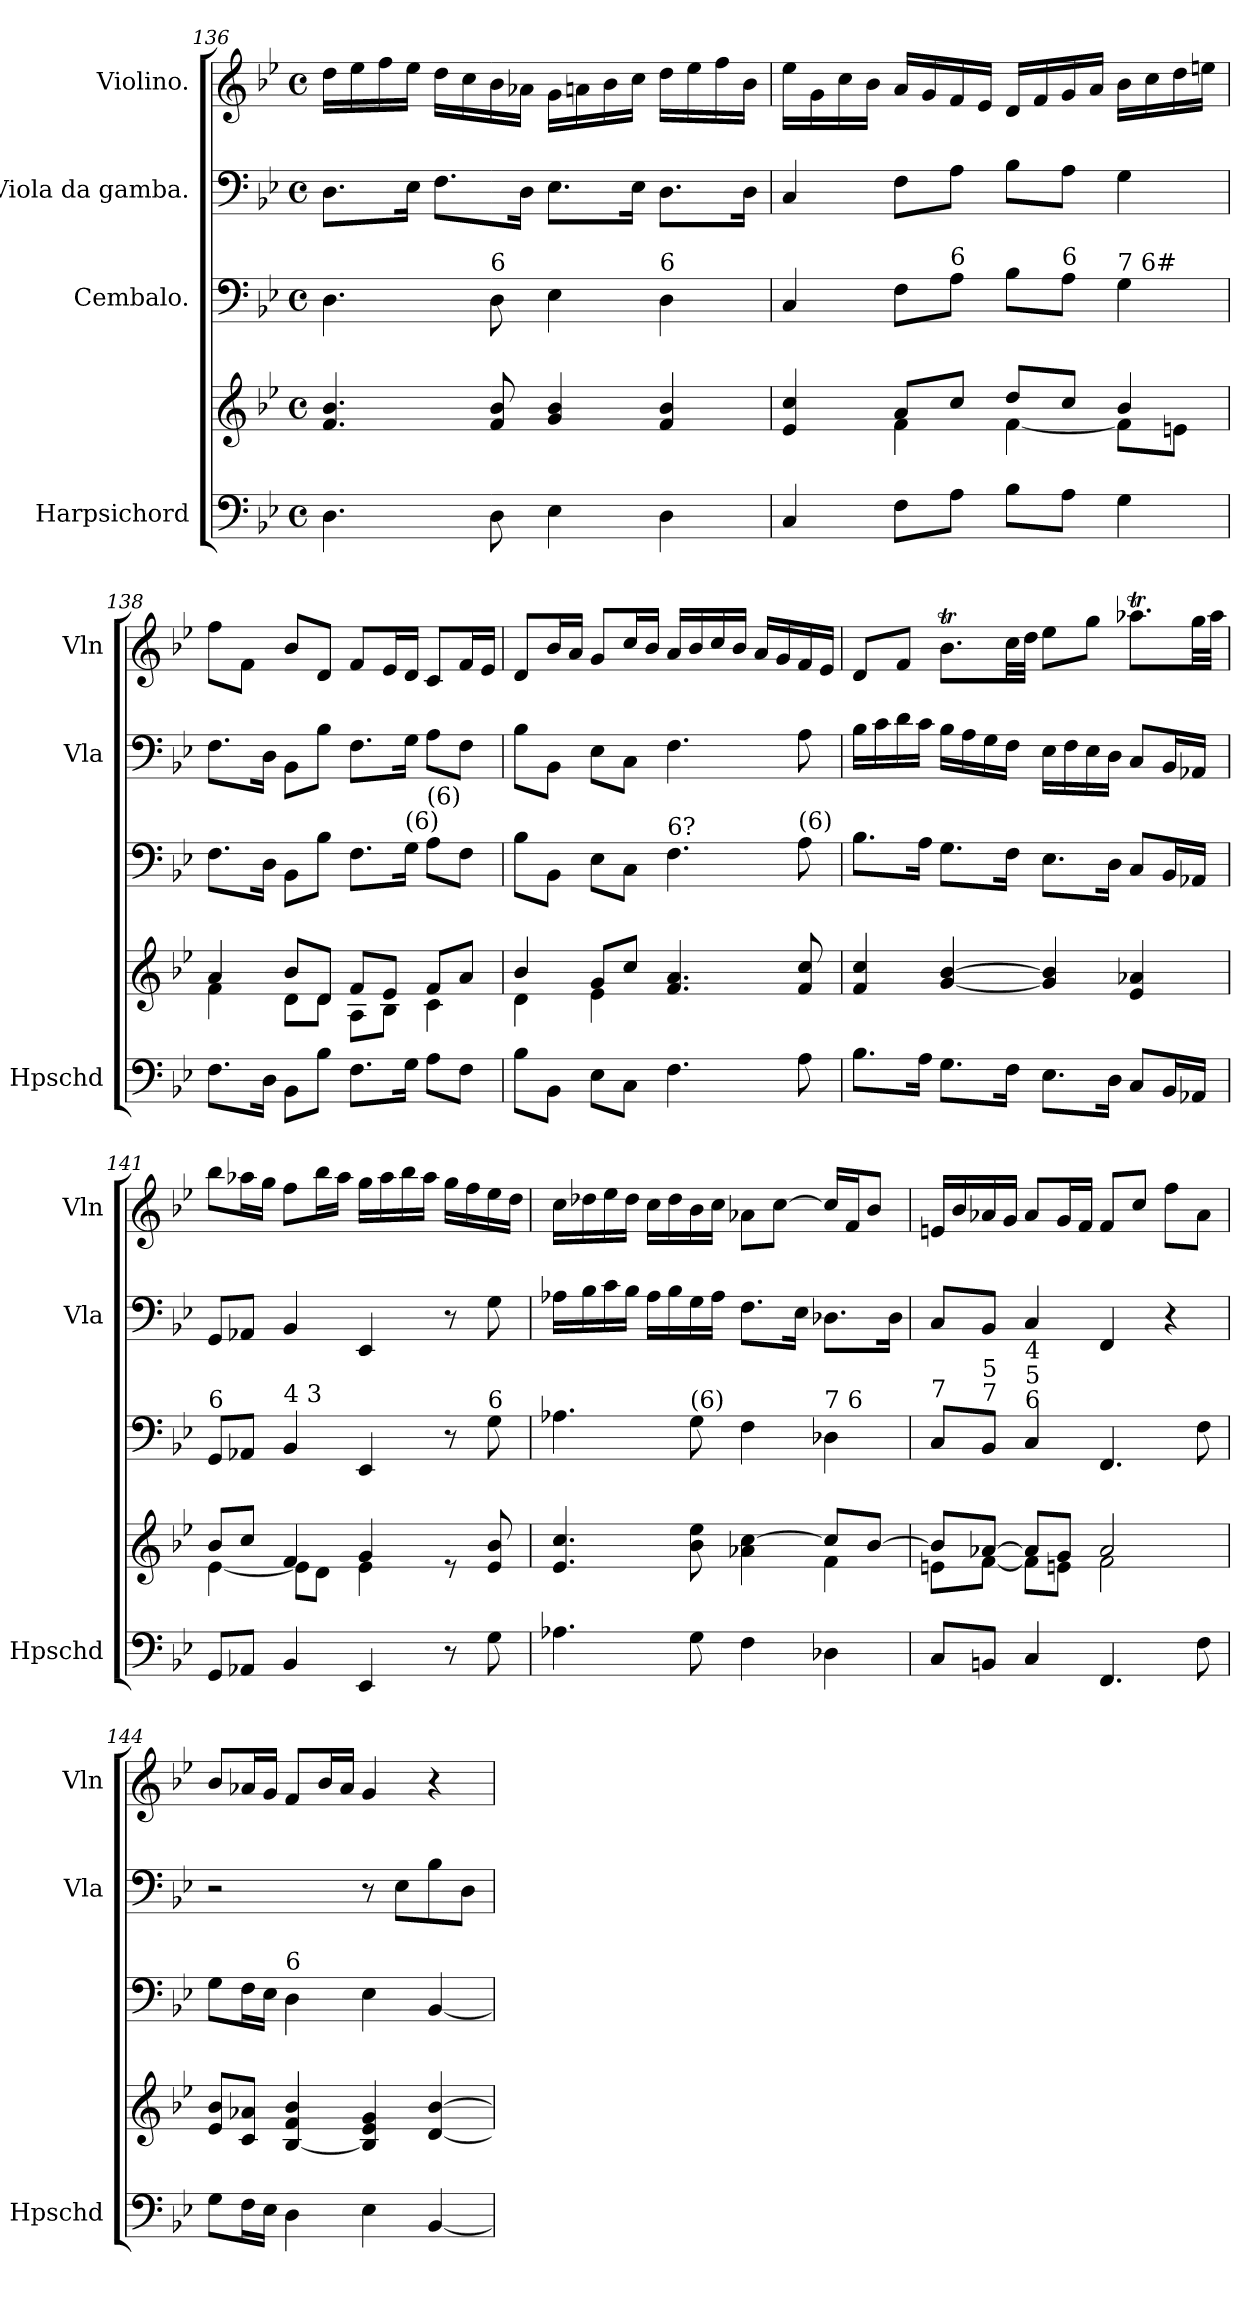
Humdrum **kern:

**kern	**kern	**kern	**kern	**kern
*part4	*part4	*part3	*part2	*part1
*staff5	*staff4	*staff3	*staff2	*staff1
*I"Harpsichord	*	*I"Cembalo.	*I"Viola da gamba.	*I"Violino.
*I'Hpschd	*	*	*I'Vla	*I'Vln
*clefF4	*clefG2	*clefF4	*clefF4	*clefG2
*k[b-e-]	*k[b-e-]	*k[b-e-]	*k[b-e-]	*k[b-e-]
*M4/4	*M4/4	*M4/4	*M4/4	*M4/4
*met(c)	*met(c)	*met(c)	*met(c)	*met(c)
=136	=136	=136	=136	=136
4.D\	4.f/ 4.b-/	4.D\	8.D\L	16dd\LL
.	.	.	.	16ee-\
.	.	.	.	16ff\
.	.	.	16E-\Jk	16ee-\JJ
.	.	.	8.F\L	16dd\LL
.	.	.	.	16cc\
!	!	!LO:TX:a:t=6	!	!
8D\	8f/ 8b-/	8D\	.	16b-\
.	.	.	16D\Jk	16a-X\JJ
4E-\	4g/ 4b-/	4E-\	8.E-\L	16g\LL
.	.	.	.	16an\
.	.	.	.	16b-\
.	.	.	16E-\Jk	16cc\JJ
!	!	!LO:TX:a:t=6	!	!
4D\	4f/ 4b-/	4D\	8.D\L	16dd\LL
.	.	.	.	16ee-\
.	.	.	.	16ff\
.	.	.	16D\Jk	16b-\JJ
=137	=137	=137	=137	=137
*	*^	*	*	*
4C/	4e-/ 4cc/	4ryy	4C/	4C/	16ee-\LL
.	.	.	.	.	16g\
.	.	.	.	.	16cc\
.	.	.	.	.	16b-\JJ
8F\L	8a/L	4f\	8F\L	8F\L	16a/LL
.	.	.	.	.	16g/
!	!	!	!LO:TX:a:t=6	!	!
8A\J	8cc/J	.	8A\J	8A\J	16f/
.	.	.	.	.	16e-/JJ
8B-\L	8dd/L	[4f\	8B-\L	8B-\L	16d/LL
.	.	.	.	.	16f/
!	!	!	!LO:TX:a:t=6	!	!
8A\J	8cc/J	.	8A\J	8A\J	16g/
.	.	.	.	.	16a/JJ
!	!	!	!LO:TX:a:t=7        6#	!	!
4G\	4b-/	8f\L]	4G\	4G\	16b-\LL
.	.	.	.	.	16cc\
.	.	8en\J	.	.	16dd\
.	.	.	.	.	16een\JJ
=138	=138	=138	=138	=138	=138
8.F\L	4a/	4f\	8.F\L	8.F\L	8ff\L
.	.	.	.	.	8f\J
16D\Jk	.	.	16D\Jk	16D\Jk	.
8BB-\L	8b-/L	8d\L	8BB-\L	8BB-\L	8b-/L
8B-\J	8d/J	8d\J	8B-\J	8B-\J	8d/J
8.F\L	8f/L	8A\L	8.F\L	8.F\L	8f/L
.	8e-/J	8B-\J	.	.	16e-/L
!	!	!	!LO:TX:a:t=(6)	!	!
16G\Jk	.	.	16G\Jk	16G\Jk	16d/JJ
!	!	!	!LO:TX:a:t=(6)	!	!
8A\L	8f/L	4c\	8A\L	8A\L	8c/L
8F\J	8a/J	.	8F\J	8F\J	16f/L
.	.	.	.	.	16e-/JJ
!!LO:PB:g=z
=139	=139	=139	=139	=139	=139
8B-\L	4b-/	4d\	8B-\L	8B-\L	8d/L
8BB-\J	.	.	8BB-\J	8BB-\J	16b-/L
.	.	.	.	.	16a/JJ
8E-\L	8g/L	4e-\	8E-\L	8E-\L	8g/L
8C\J	8cc/J	.	8C\J	8C\J	16cc/L
.	.	.	.	.	16b-/JJ
!	!	!	!LO:TX:a:t=6?	!	!
4.F\	4.f/ 4.a/	2ryy	4.F\	4.F\	16a/LL
.	.	.	.	.	16b-/
.	.	.	.	.	16cc/
.	.	.	.	.	16b-/JJ
.	.	.	.	.	16a/LL
.	.	.	.	.	16g/
!	!	!	!LO:TX:a:t=(6)	!	!
8A\	8f/ 8cc/	.	8A\	8A\	16f/
.	.	.	.	.	16e-/JJ
*	*v	*v	*	*	*
=140	=140	=140	=140	=140
8.B-\L	4f/ 4cc/	8.B-\L	16B-\LL	8d/L
.	.	.	16c\	.
.	.	.	16d\	8f/J
16A\Jk	.	16A\Jk	16c\JJ	.
8.G\L	[4g/ [4b-/	8.G\L	16B-\LL	8.b-T\L
.	.	.	16A\	.
.	.	.	16G\	.
16F\Jk	.	16F\Jk	16F\JJ	32cc\LL
.	.	.	.	32dd\JJJ
8.E-\L	4g/] 4b-/]	8.E-\L	16E-\LL	8ee-\L
.	.	.	16F\	.
.	.	.	16E-\	8gg\J
16D\Jk	.	16D\Jk	16D\JJ	.
8C/L	4e-/ 4a-X/	8C/L	8C/L	8.aa-XT\L
16BB-/L	.	16BB-/L	16BB-/L	.
16AA-X/JJ	.	16AA-X/JJ	16AA-X/JJ	32gg\LL
.	.	.	.	32aa-\JJJ
=141	=141	=141	=141	=141
*	*^	*	*	*
!	!	!	!LO:TX:a:t=6	!	!
8GG/L	8b-/L	[4e-\	8GG/L	8GG/L	8bb-\L
8AA-X/J	8cc/J	.	8AA-X/J	8AA-X/J	16aa-X\L
.	.	.	.	.	16gg\JJ
!	!	!	!LO:TX:a:t=4   3	!	!
4BB-/	4f/	8e-\L]	4BB-/	4BB-/	8ff\L
.	.	8d\J	.	.	16bb-\L
.	.	.	.	.	16aa-\JJ
4EE-/	4g/	4e-\	4EE-/	4EE-/	16gg\LL
.	.	.	.	.	16aa-\
.	.	.	.	.	16bb-\
.	.	.	.	.	16aa-\JJ
8r	8re	4ryy	8r	8r	16gg\LL
.	.	.	.	.	16ff\
!	!	!	!LO:TX:a:t=6	!	!
8G\	8e-/ 8b-/	.	8G\	8G\	16ee-\
.	.	.	.	.	16dd\JJ
=142	=142	=142	=142	=142	=142
4.A-X\	4.e-/ 4.cc/	2.ryy	4.A-X\	16A-X\LL	16cc\LL
.	.	.	.	16B-\	16dd-X\
.	.	.	.	16c\	16ee-\
.	.	.	.	16B-\JJ	16dd-\JJ
.	.	.	.	16A-\LL	16cc\LL
.	.	.	.	16B-\	16dd-\
!	!	!	!LO:TX:a:t=(6)	!	!
8G\	8b-\ 8ee-\	.	8G\	16G\	16b-\
.	.	.	.	16A-\JJ	16cc\JJ
4F\	4a-X\ [4cc\	.	4F\	8.F\L	8a-X\L
.	.	.	.	.	[8cc\J
.	.	.	.	16E-\Jk	.
!	!	!	!LO:TX:a:t=7  6	!	!
4D-X\	8cc/L]	4f\	4D-X\	8.D-X\L	16cc/LL]
.	.	.	.	.	16f/J
.	[8b-/J	.	.	.	8b-/J
.	.	.	.	16D-\Jk	.
!!LO:LB:g=z
=143	=143	=143	=143	=143	=143
!	!	!	!LO:TX:a:t=7	!	!
8C/L	8b-/L]	8en\L	8C/L	8C/L	16en/LL
.	.	.	.	.	16b-/
!	!	!	!LO:TX:a:t=7	!	!
!	!	!	!LO:TX:a:t=5	!	!
8BBn/J	[8a-X/J	[8f\J	8BB-/J	8BB-/J	16a-X/
.	.	.	.	.	16g/JJ
!	!	!	!LO:TX:a:t=6	!	!
!	!	!	!LO:TX:a:t=5	!	!
!	!	!	!LO:TX:a:t=4	!	!
4C/	8a-/L]	8f\L]	4C/	4C/	8a-/L
.	8g/J	8en\J	.	.	16g/L
.	.	.	.	.	16f/JJ
4.FF/	2a-/	2f\	4.FF/	4FF/	8f/L
.	.	.	.	.	8cc/J
.	.	.	.	4r	8ff\L
8F\	.	.	8F\	.	8a-\J
*	*v	*v	*	*	*
=144	=144	=144	=144	=144
8G\L	8e-/ 8b-/L	8G\L	2r	8b-/L
16F\L	8c/ 8a-X/J	16F\L	.	16a-X/L
16E-\JJ	.	16E-\JJ	.	16g/JJ
!	!	!LO:TX:a:t=6	!	!
4D\	[4B-/ 4f/ 4b-/	4D\	.	8f/L
.	.	.	.	16b-/L
.	.	.	.	16a-/JJ
4E-\	4B-/] 4e-/ 4g/	4E-\	8r	4g/
.	.	.	8E-\L	.
[4BB-/	[4d/ [4b-/	[4BB-/	8B-\	4r
.	.	.	8D\J	.
=	=	=	=	=
*-	*-	*-	*-	*-
